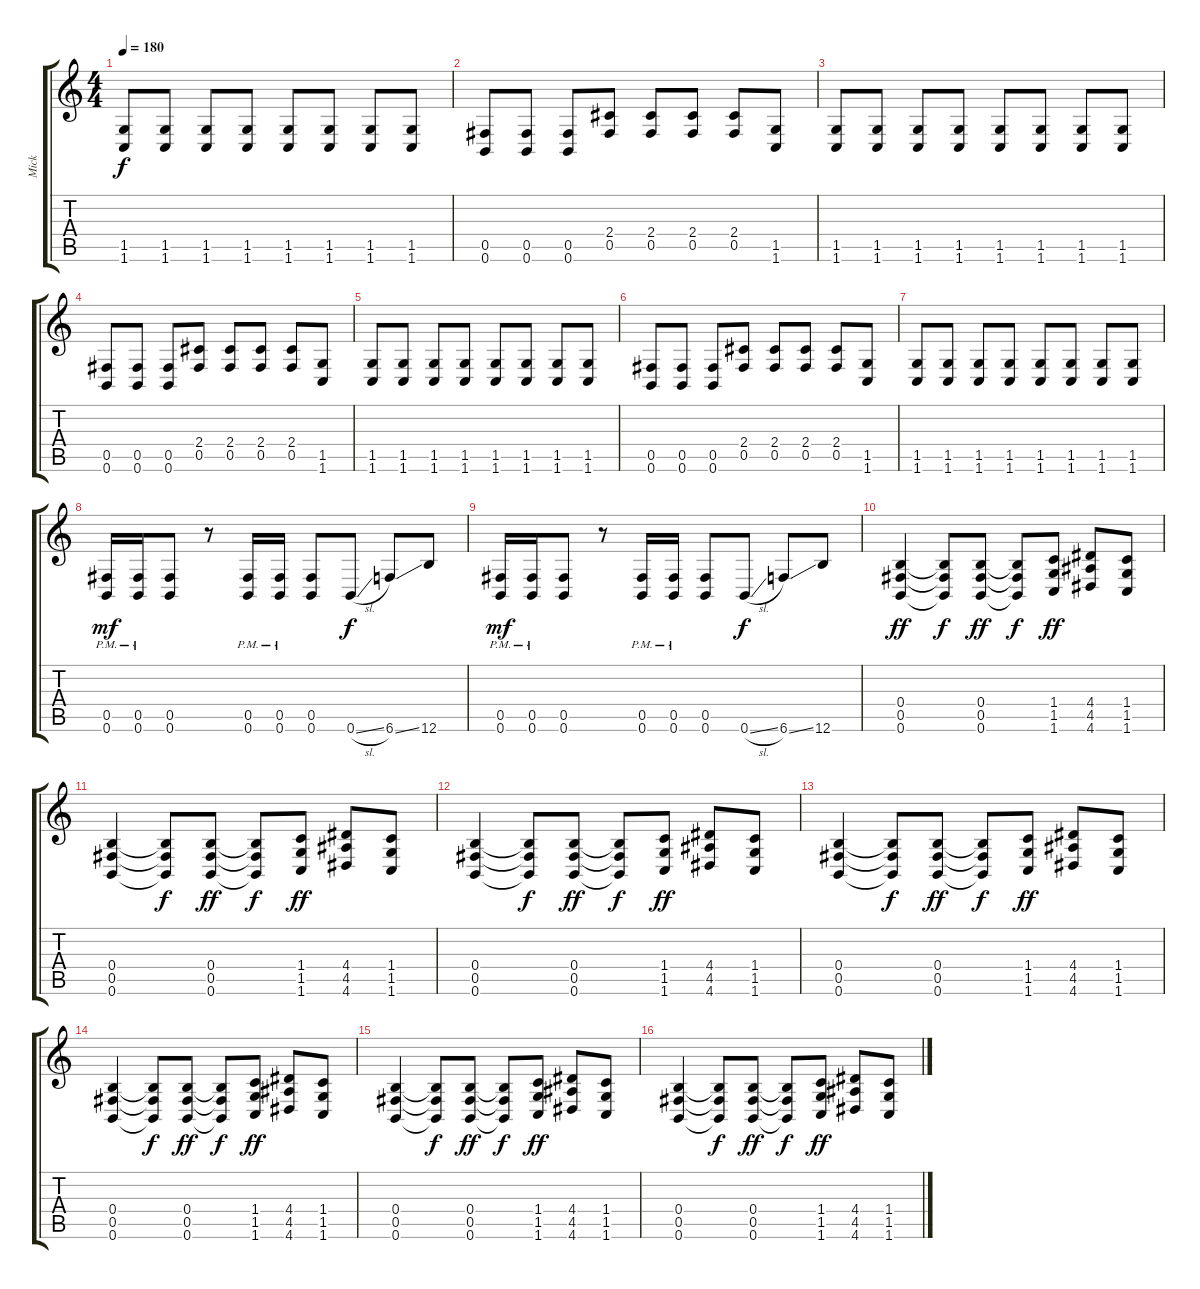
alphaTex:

\track ("Mick" "Mick") {instrument distortionguitar}
\staff {score tabs}
\tuning (Db4 Ab3 E3 B2 Gb2 B1) {hide}
\ts (4 4)
\tempo 180
\clef g2
\ks c
(1.5 1.6).8{dy f} (1.5 1.6).8 (1.5 1.6).8 (1.5 1.6).8 (1.5 1.6).8 (1.5 1.6).8 (1.5 1.6).8 (1.5 1.6).8 |
(0.5 0.6).8 (0.5 0.6).8 (0.5 0.6).8 (2.4 0.5).8 (2.4 0.5).8 (2.4 0.5).8 (2.4 0.5).8 (1.5 1.6).8 |
(1.5 1.6).8 (1.5 1.6).8 (1.5 1.6).8 (1.5 1.6).8 (1.5 1.6).8 (1.5 1.6).8 (1.5 1.6).8 (1.5 1.6).8 |
(0.5 0.6).8 (0.5 0.6).8 (0.5 0.6).8 (2.4 0.5).8 (2.4 0.5).8 (2.4 0.5).8 (2.4 0.5).8 (1.5 1.6).8 |
(1.5 1.6).8 (1.5 1.6).8 (1.5 1.6).8 (1.5 1.6).8 (1.5 1.6).8 (1.5 1.6).8 (1.5 1.6).8 (1.5 1.6).8 |
(0.5 0.6).8 (0.5 0.6).8 (0.5 0.6).8 (2.4 0.5).8 (2.4 0.5).8 (2.4 0.5).8 (2.4 0.5).8 (1.5 1.6).8 |
(1.5 1.6).8 (1.5 1.6).8 (1.5 1.6).8 (1.5 1.6).8 (1.5 1.6).8 (1.5 1.6).8 (1.5 1.6).8 (1.5 1.6).8 |
(0.5{pm} 0.6{pm}).16{dy mf} (0.5{pm} 0.6{pm}).16 (0.5 0.6).8 r.8 (0.5{pm} 0.6{pm}).16 (0.5{pm} 0.6{pm}).16 (0.5 0.6).8 0.6{sl}.8{dy f} 6.6{ss}.8 12.6.8 |
(0.5{pm} 0.6{pm}).16{dy mf} (0.5{pm} 0.6{pm}).16 (0.5 0.6).8 r.8 (0.5{pm} 0.6{pm}).16 (0.5{pm} 0.6{pm}).16 (0.5 0.6).8 0.6{sl}.8{dy f} 6.6{ss}.8 12.6.8 |
(0.4 0.5 0.6).4{dy ff} (0.4{t} 0.5{t} 0.6{t}).8{dy f} (0.4 0.5 0.6).8{dy ff} (0.4{t} 0.5{t} 0.6{t}).8{dy f} (1.4 1.5 1.6).8{dy ff} (4.4 4.5 4.6).8 (1.4 1.5 1.6).8 |
(0.4 0.5 0.6).4 (0.4{t} 0.5{t} 0.6{t}).8{dy f} (0.4 0.5 0.6).8{dy ff} (0.4{t} 0.5{t} 0.6{t}).8{dy f} (1.4 1.5 1.6).8{dy ff} (4.4 4.5 4.6).8 (1.4 1.5 1.6).8 |
(0.4 0.5 0.6).4 (0.4{t} 0.5{t} 0.6{t}).8{dy f} (0.4 0.5 0.6).8{dy ff} (0.4{t} 0.5{t} 0.6{t}).8{dy f} (1.4 1.5 1.6).8{dy ff} (4.4 4.5 4.6).8 (1.4 1.5 1.6).8 |
(0.4 0.5 0.6).4 (0.4{t} 0.5{t} 0.6{t}).8{dy f} (0.4 0.5 0.6).8{dy ff} (0.4{t} 0.5{t} 0.6{t}).8{dy f} (1.4 1.5 1.6).8{dy ff} (4.4 4.5 4.6).8 (1.4 1.5 1.6).8 |
(0.4 0.5 0.6).4 (0.4{t} 0.5{t} 0.6{t}).8{dy f} (0.4 0.5 0.6).8{dy ff} (0.4{t} 0.5{t} 0.6{t}).8{dy f} (1.4 1.5 1.6).8{dy ff} (4.4 4.5 4.6).8 (1.4 1.5 1.6).8 |
(0.4 0.5 0.6).4 (0.4{t} 0.5{t} 0.6{t}).8{dy f} (0.4 0.5 0.6).8{dy ff} (0.4{t} 0.5{t} 0.6{t}).8{dy f} (1.4 1.5 1.6).8{dy ff} (4.4 4.5 4.6).8 (1.4 1.5 1.6).8 |
(0.4 0.5 0.6).4 (0.4{t} 0.5{t} 0.6{t}).8{dy f} (0.4 0.5 0.6).8{dy ff} (0.4{t} 0.5{t} 0.6{t}).8{dy f} (1.4 1.5 1.6).8{dy ff} (4.4 4.5 4.6).8 (1.4 1.5 1.6).8
